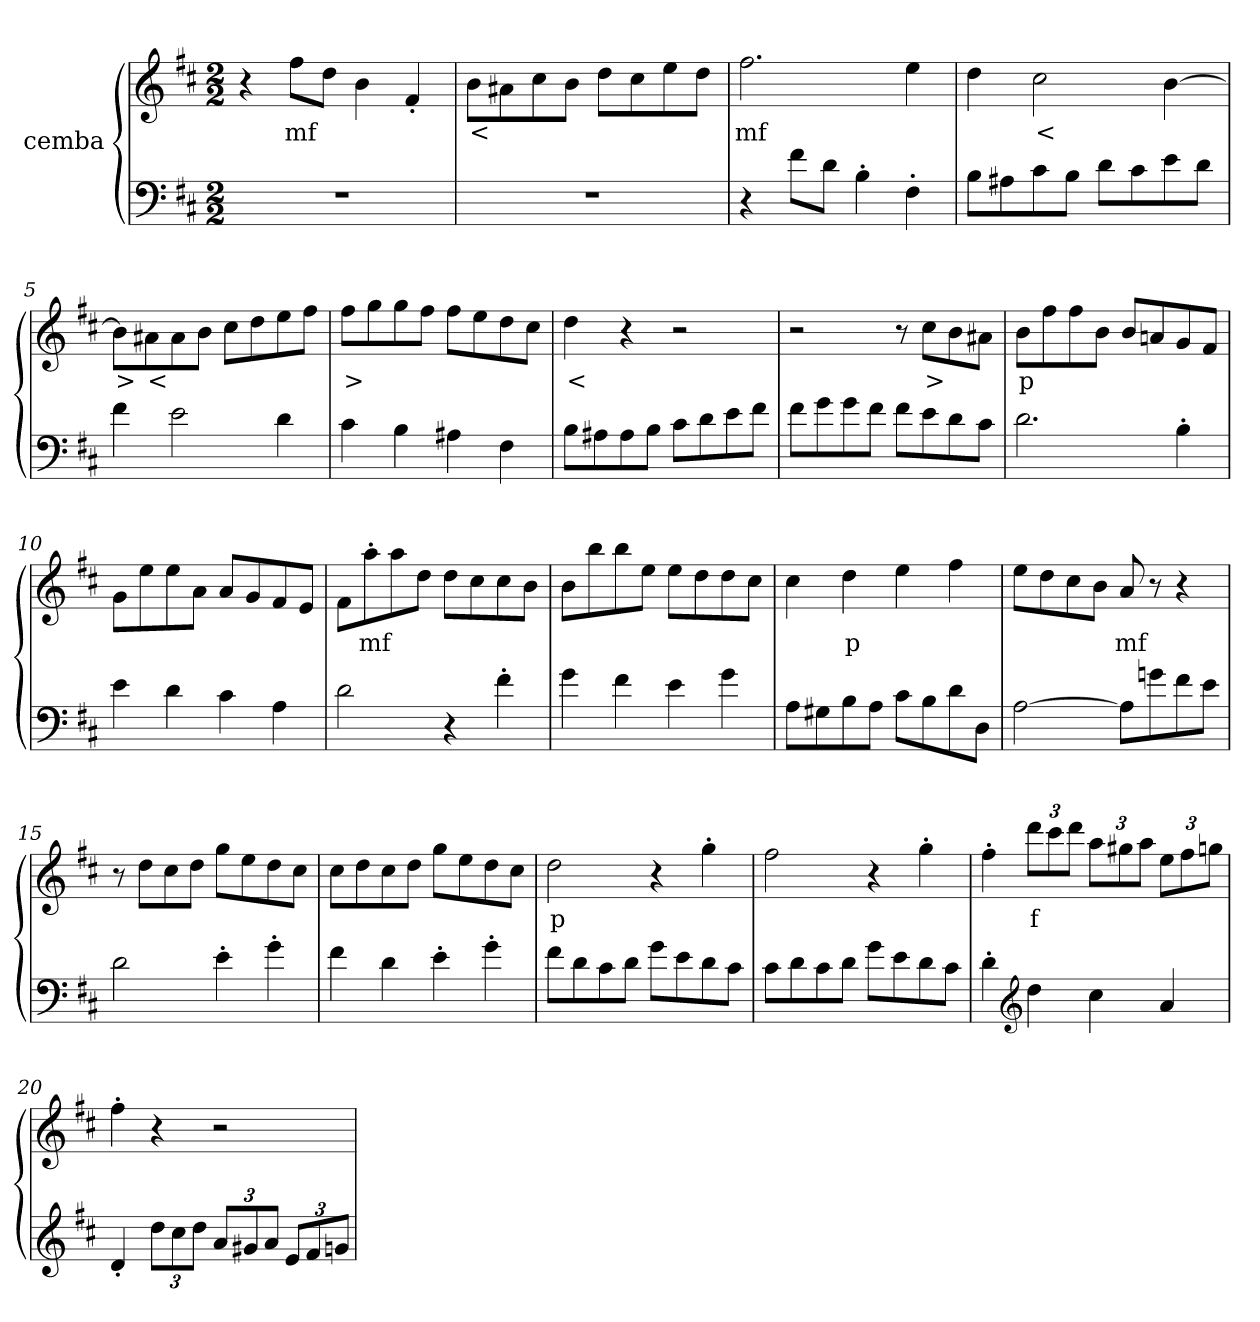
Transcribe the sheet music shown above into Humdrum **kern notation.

**kern	**kern	**text
*part2	*part1	*part1
*staff2	*staff1	*staff1
*I"cemba	*I"cemba	*
*clefF4	*clefG2	*
*k[f#c#]	*k[f#c#]	*
*b:	*b:	*
*M2/2	*M2/2	*
=1	=1	=1
1r	4r	.
.	8ff#\L	mf
.	8dd\J	.
.	4b\	.
.	4f#'>/	.
=2	=2	=2
1r	8b\L	<
.	8a#X\	.
.	8cc#\	.
.	8b\J	.
.	8dd\L	.
.	8cc#\	.
.	8ee\	.
.	8dd\J	.
=3	=3	=3
4r	2.ff#\	mf
8f#\L	.	.
8d\J	.	.
4B'>\	.	.
4F#'>\	4ee\	.
=4	=4	=4
8B\L	4dd\	.
8A#X\	.	.
8c#\	2cc#\	<
8B\J	.	.
8d\L	.	.
8c#\	.	.
8e\	[4b\	.
8d\J	.	.
=5	=5	=5
4f#\	8b\L]	>
.	8a#X\	<
2e\	8a#\	.
.	8b\J	.
.	8cc#\L	.
.	8dd\	.
4d\	8ee\	.
.	8ff#\J	.
=6	=6	=6
4c#\	8ff#\L	>
.	8gg\	.
4B\	8gg\	.
.	8ff#\J	.
4A#X\	8ff#\L	.
.	8ee\	.
4F#\	8dd\	.
.	8cc#\J	.
=7	=7	=7
8B\L	4dd\	<
8A#X\	.	.
8A#\	4r	.
8B\J	.	.
8c#\L	2r	.
8d\	.	.
8e\	.	.
8f#\J	.	.
=8	=8	=8
8f#\L	2r	.
8g\	.	.
8g\	.	.
8f#\J	.	.
8f#\L	8r	.
8e\	8cc#\L	>
8d\	8b\	.
8c#\J	8a#X\J	.
=9	=9	=9
2.d\	8b\L	p
.	8ff#\	.
.	8ff#\	.
.	8b\J	.
.	8b/L	.
.	8an/	.
4B'>\	8g/	.
.	8f#/J	.
=10	=10	=10
4e\	8g\L	.
.	8ee\	.
4d\	8ee\	.
.	8a\J	.
4c#\	8a/L	.
.	8g/	.
4A\	8f#/	.
.	8e/J	.
=11	=11	=11
2d\	8f#\L	.
.	8aa'>\	mf
.	8aa\	.
.	8dd\J	.
4r	8dd\L	.
.	8cc#\	.
4f#'>\	8cc#\	.
.	8b\J	.
=12	=12	=12
4g\	8b\L	.
.	8bb\	.
4f#\	8bb\	.
.	8ee\J	.
4e\	8ee\L	.
.	8dd\	.
4g\	8dd\	.
.	8cc#\J	.
=13	=13	=13
8A\L	4cc#\	.
8G#X\	.	.
8B\	4dd\	p
8A\J	.	.
8c#\L	4ee\	.
8B\	.	.
8d\	4ff#\	.
8D\J	.	.
=14	=14	=14
[2A\	8ee\L	.
.	8dd\	.
.	8cc#\	.
.	8b\J	.
8A\L]	8a/	mf
8gn\	8r	.
8f#\	4r	.
8e\J	.	.
=15	=15	=15
2d\	8r	.
.	8dd\L	.
.	8cc#\	.
.	8dd\J	.
4e'>\	8gg\L	.
.	8ee\	.
4g'>\	8dd\	.
.	8cc#\J	.
=16	=16	=16
4f#\	8cc#\L	.
.	8dd\	.
4d\	8cc#\	.
.	8dd\J	.
4e'>\	8gg\L	.
.	8ee\	.
4g'>\	8dd\	.
.	8cc#\J	.
=17	=17	=17
8f#\L	2dd\	p
8d\	.	.
8c#\	.	.
8d\J	.	.
8g\L	4r	.
8e\	.	.
8d\	4gg'>\	.
8c#\J	.	.
=18	=18	=18
8c#\L	2ff#\	.
8d\	.	.
8c#\	.	.
8d\J	.	.
8g\L	4r	.
8e\	.	.
8d\	4gg'>\	.
8c#\J	.	.
=19	=19	=19
4d'>\	4ff#'>\	.
*clefG2	*	*
4dd\	12ddd\L	f
.	12ccc#\	.
.	12ddd\J	.
4cc#\	12aa\L	.
.	12gg#X\	.
.	12aa\J	.
4a/	12ee\L	.
.	12ff#\	.
.	12ggn\J	.
=20	=20	=20
4d'>/	4ff#'>\	.
12dd\L	4r	.
12cc#\	.	.
12dd\J	.	.
12a/L	2r	.
12g#X/	.	.
12a/J	.	.
12e/L	.	.
12f#/	.	.
12gn/J	.	.
=	=	=
*-	*-	*-
